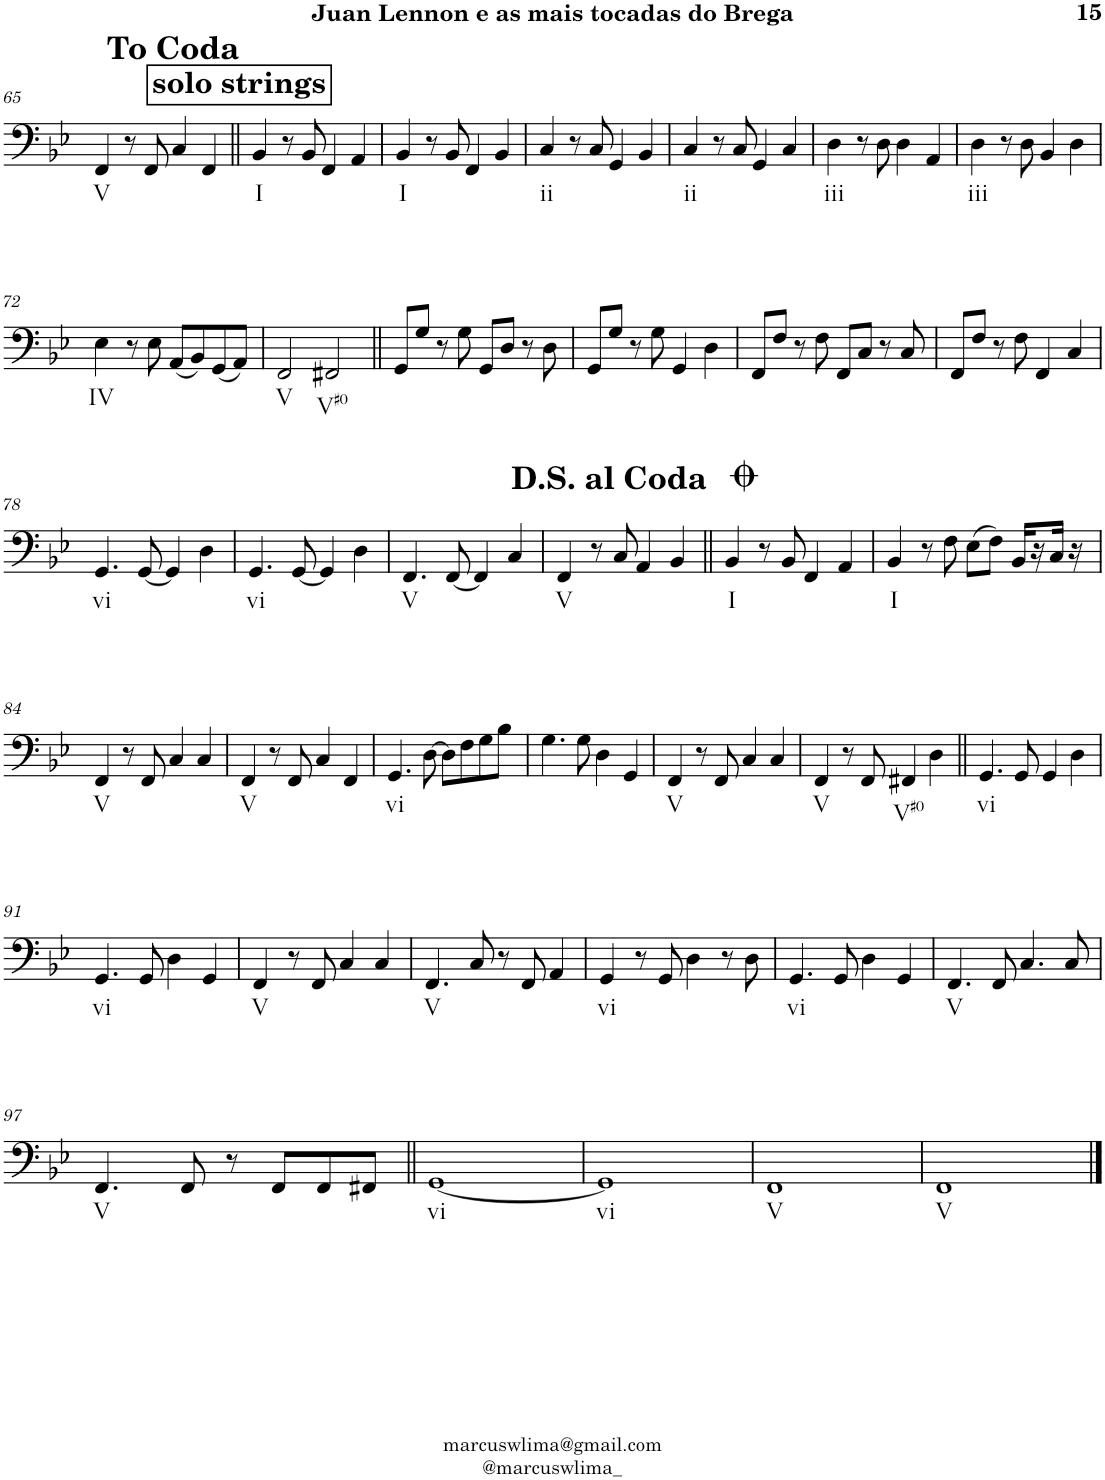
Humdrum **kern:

**kern
*part1
*staff1
*I"Electric Bass
*I'El. B.
!!LO:PB:g=z
*clefF4
*Trd7c12
*k[b-e-]
*M4/4
=65
4FF/
8r
8FF/
4C/
4FF/
!LO:TX:a:t=<b><font size="15"/>To Coda</b>
!!LO:REH:place=s1:a:B:cj:fs=14:t=solo strings
=66||
4BB-/
8r
8BB-/
4FF/
4AA/
=67
4BB-/
8r
8BB-/
4FF/
4BB-/
=68
4C/
8r
8C/
4GG/
4BB-/
=69
4C/
8r
8C/
4GG/
4C/
=70
4D\
8r
8D\
4D\
4AA/
=71
4D\
8r
8D\
4BB-/
4D\
!!LO:LB:g=z
=72
4E-\
8r
8E-\
(8AA/L
8BB-/)
(8GG/
8AA/J)
=73
2FF/
2FF#X/
=74||
8GG/L
8G/J
8r
8G\
8GG/L
8D/J
8r
8D\
=75
8GG/L
8G/J
8r
8G\
4GG/
4D\
=76
8FF/L
8F/J
8r
8F\
8FF/L
8C/J
8r
8C/
=77
8FF/L
8F/J
8r
8F\
4FF/
4C/
!!LO:LB:g=z
=78
4.GG/
[8GG/
4GG/]
4D\
=79
4.GG/
[8GG/
4GG/]
4D\
=80
4.FF/
[8FF/
4FF/]
4C/
=81
4FF/
8r
8C/
4AA/
4BB-/
!LO:TX:a:t=<b><font size="15"/>D.S. al Coda</b>
=82||
4BB-/
8r
8BB-/
4FF/
4AA/
=83
4BB-/
8r
8F\
(8E-\L
8F\J)
16BB-/LL
16r
16C/JL
16r
!!LO:LB:g=z
=84
4FF/
8r
8FF/
4C/
4C/
=85
4FF/
8r
8FF/
4C/
4FF/
=86
4.GG/
[8D\
8D\L]
8F\
8G\
8B-\J
=87
4.G\
8G\
4D\
4GG/
=88
4FF/
8r
8FF/
4C/
4C/
=89
4FF/
8r
8FF/
4FF#X/
4D\
=90||
4.GG/
8GG/
4GG/
4D\
!!LO:LB:g=z
=91
4.GG/
8GG/
4D\
4GG/
=92
4FF/
8r
8FF/
4C/
4C/
=93
4.FF/
8C/
8r
8FF/
4AA/
=94
4GG/
8r
8GG/
4D\
8r
8D\
=95
4.GG/
8GG/
4D\
4GG/
=96
4.FF/
8FF/
4.C/
8C/
!!LO:LB:g=z
=97
4.FF/
8FF/
8r
8FF/L
8FF/
8FF#X/J
=98||
[1GG
=99
1GG]
=100
1FF
=101
1FF
==
*-
